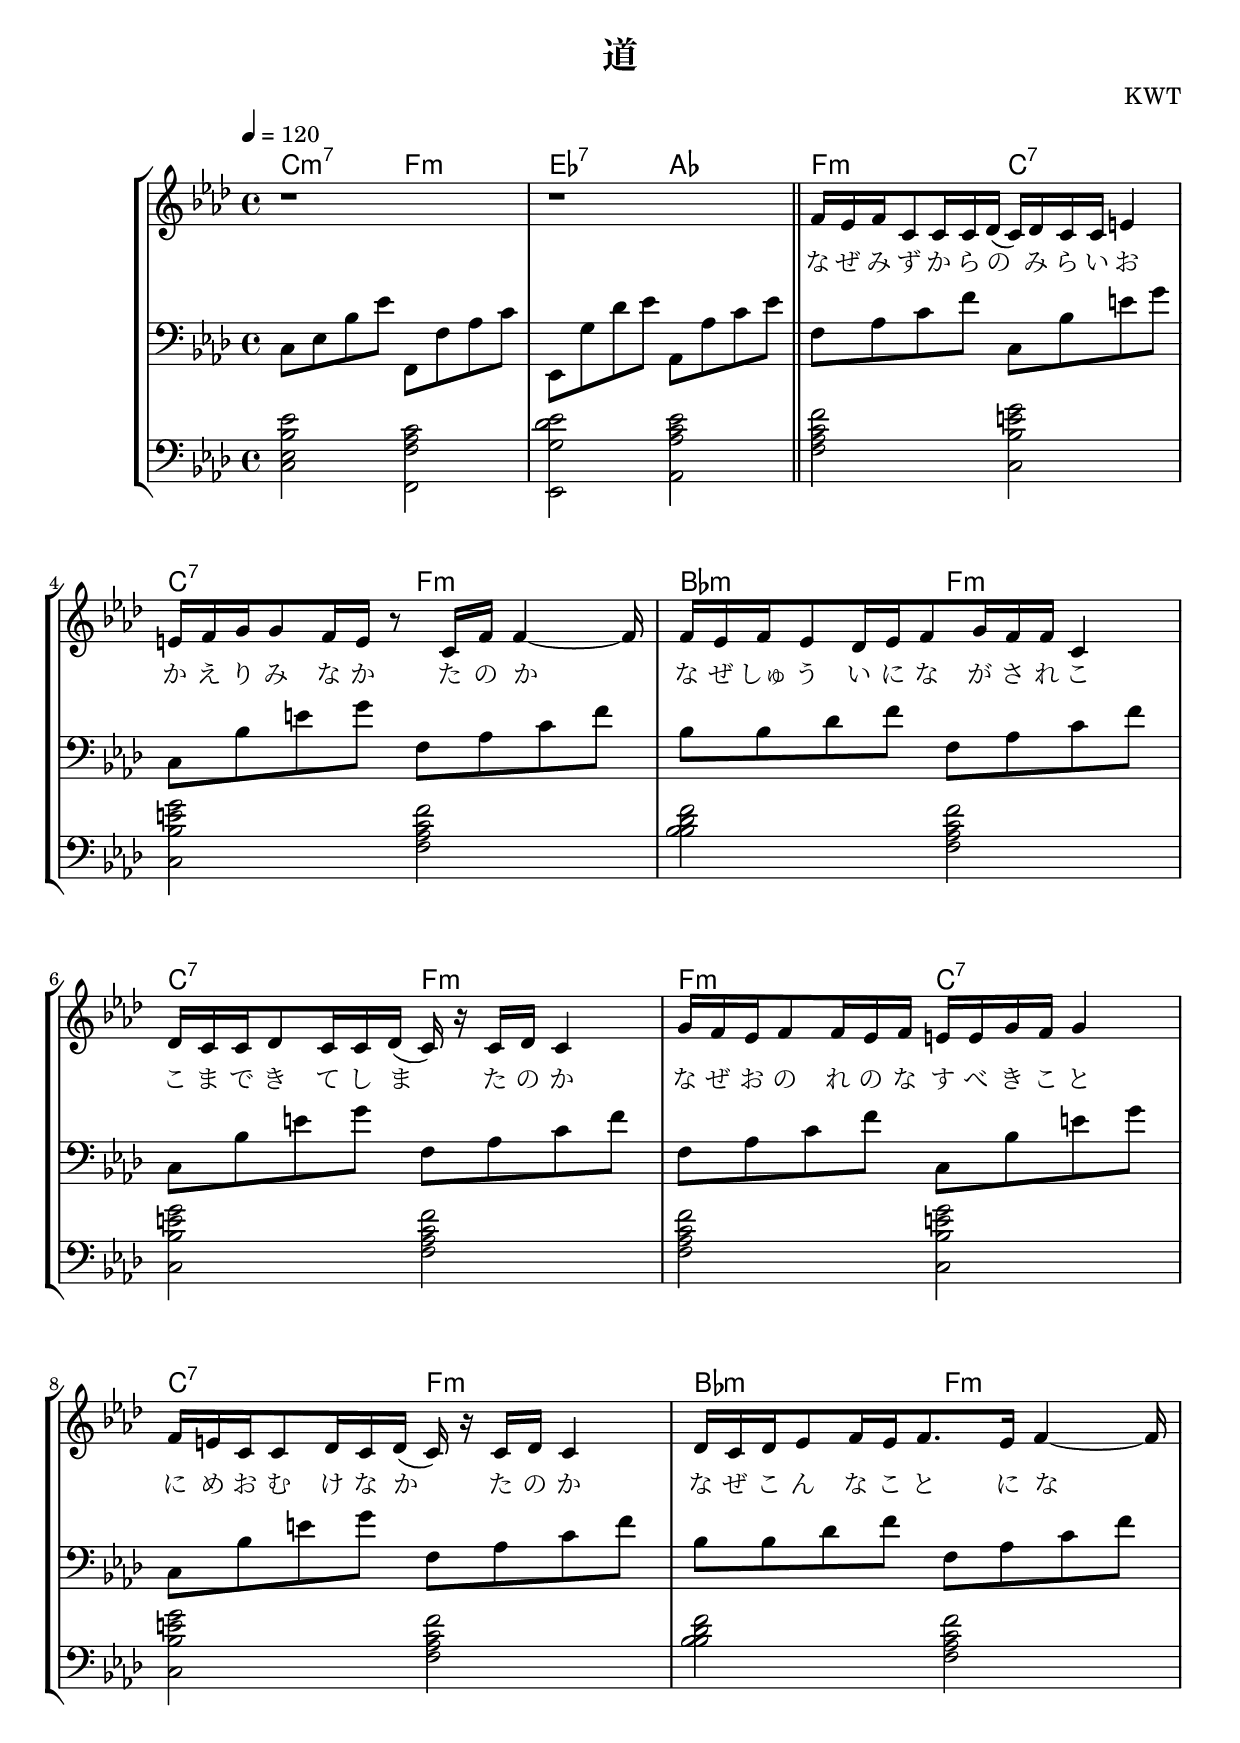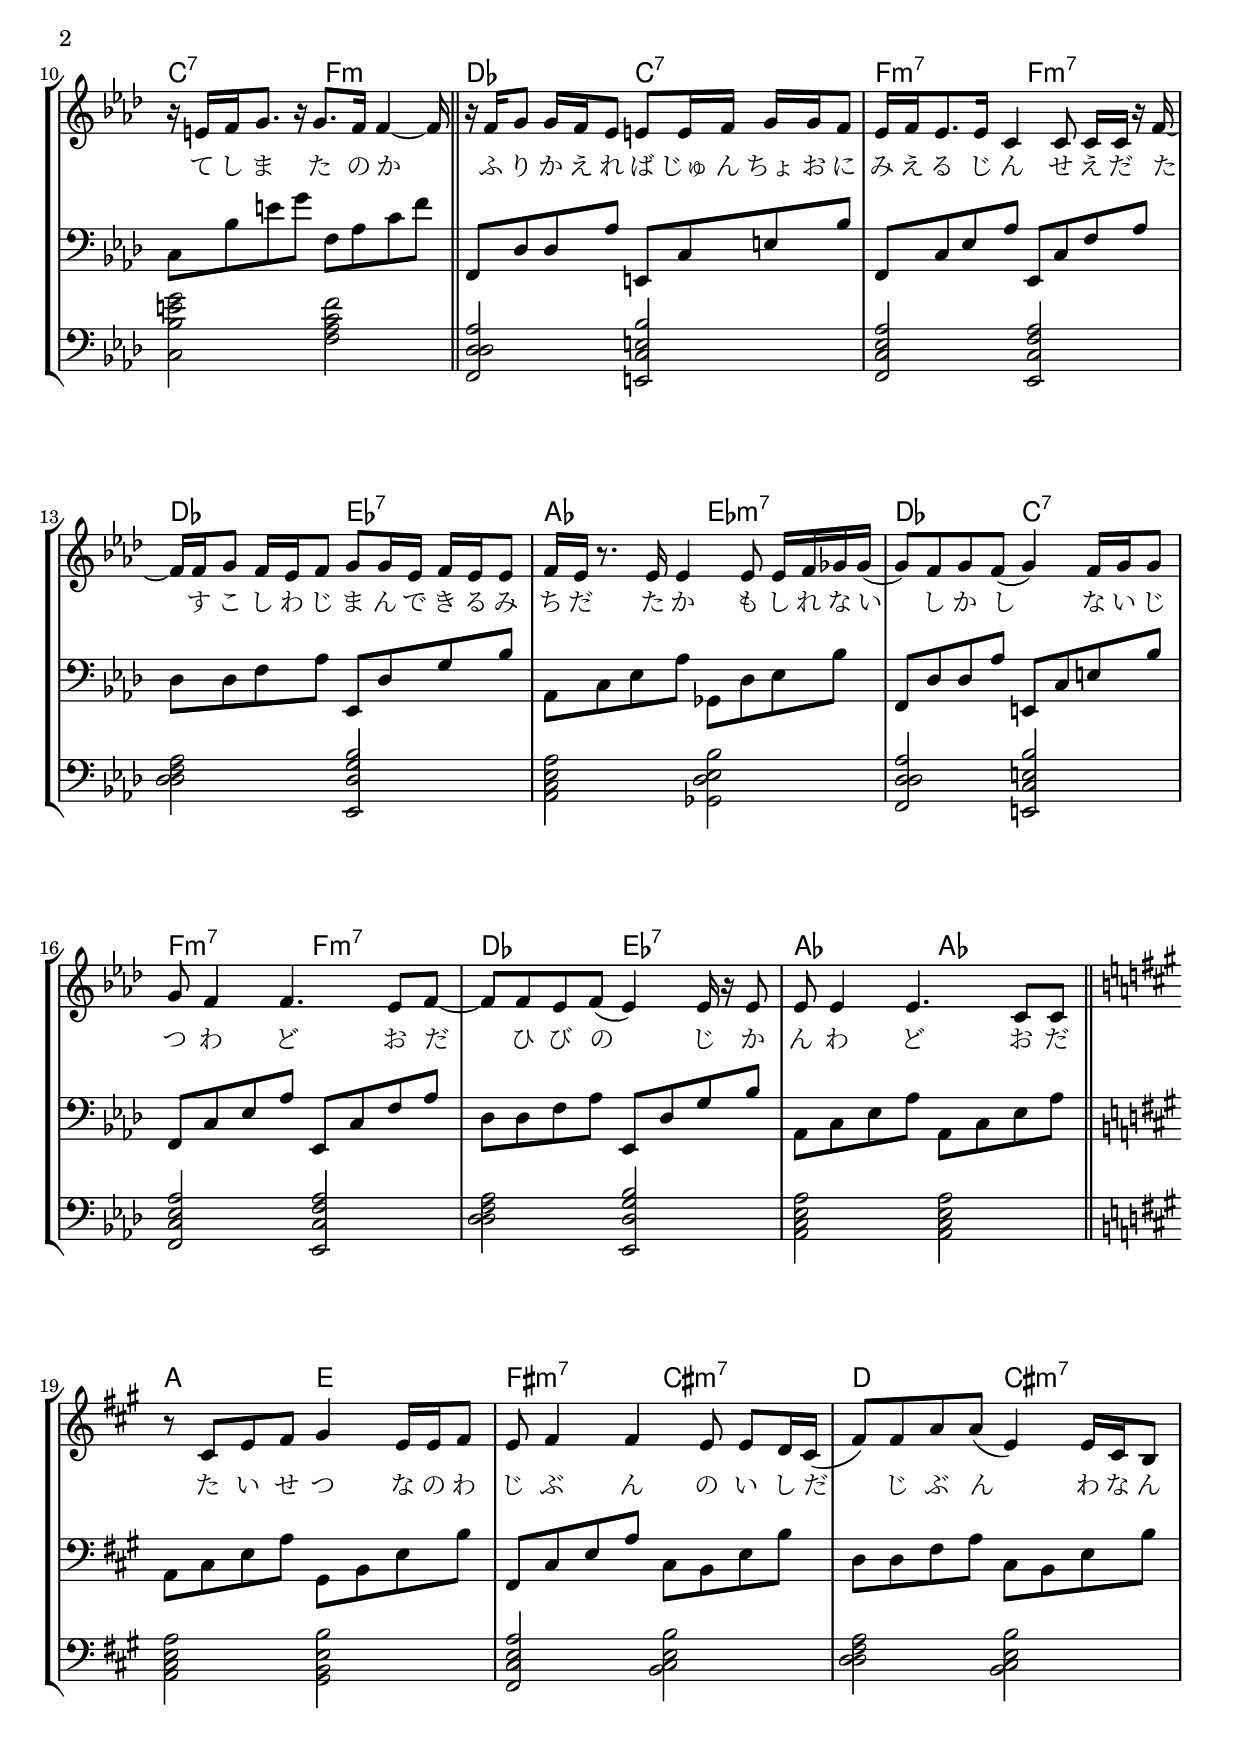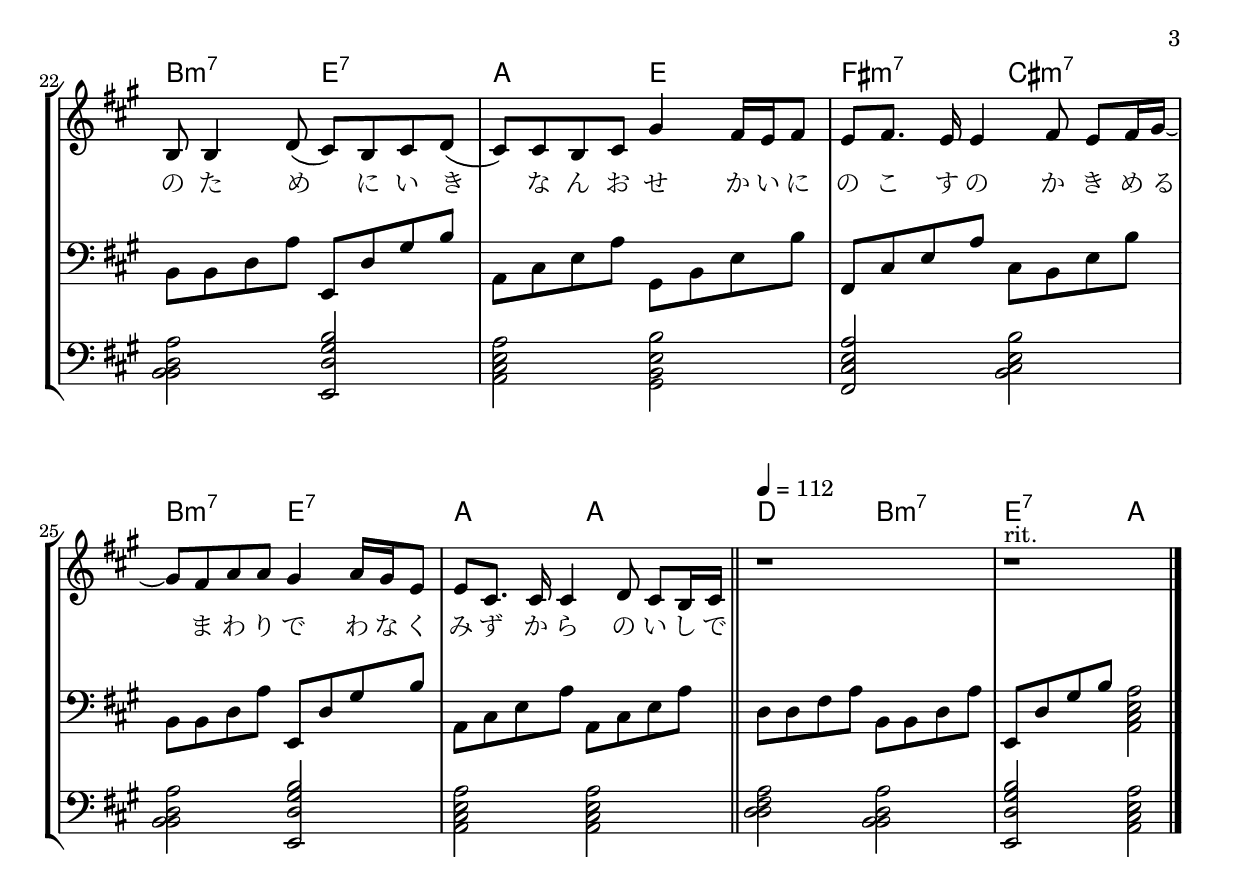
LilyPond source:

\version "2.12.1"

\header {
	title = \markup {道}
	composer = \markup \center-column {KWT}
}

harmony = \chordmode {
	c2:min7 f:m es:7 as 

	f:m c:7 c:7 f:m bes:m f:m c:7 f:m f:m c:7 c:7 f:m bes:m f:m c:7 f:m 

	des c:7 f:min7 f:min7 des es:7 as es:min7 des c:7 f:min7 f:min7 des es:7 as as 

	a e fis:min7 cis:min7 d cis:min7 b:min7 e:7 a e fis:min7 cis:min7 b:min7 e:7 a a 

	d b:min7 e:7 a 
}

melody = {
	\key as \major
	\tempo 4 = 120
	r1 | r1   
	\set Staff.midiInstrument = #"mmi0.42"
	 f'16  es'16  f'16  c'8  c'16  c'16  des'16  (c'16)  des'16  c'16  c'16  e'4 
	e'16  f'16  g'16  g'8  f'16  e'16  r8  c'16  f'16  f'4~f'16 
	f'16  es'16  f'16  es'8  des'16  es'16  f'8  g'16  f'16  f'16  c'4 
	des'16  c'16  c'16  des'8  c'16  c'16  des'16  (c'16)  r16  c'16  des'16  c'4 
	g'16  f'16  es'16  f'8  f'16  es'16  f'16  e'16  e'16  g'16  f'16  g'4 
	f'16  e'16  c'16  c'8  des'16  c'16  des'16  (c'16)  r16  c'16  des'16  c'4 
	des'16  c'16  des'16  es'8  f'16  es'16  f'8.  es'16  f'4~f'16 
	r16  e'16  f'16  g'8.  r16  g'8.  f'16  f'4~f'16
	\set Staff.midiInstrument = #"mmi0.42"
	r16 f'16  g'8  g'16  f'16  es'8  e'8  e'16  f'16  g'16  g'16  f'8 
	es'16  f'16  es'8.  es'16  c'4  c'8  c'16  c'16  r16  f'16~ 
	f'16  f'16  g'8  f'16  es'16  f'8  g'8  g'16  es'16  f'16  es'16  es'8 
	f'16  es'16  r8.  es'16  es'4  es'8  es'16  f'16  ges'16  ges'16 
	(g'8)  f'8  g'8  f'8  (g'4)  f'16  g'16  g'8 
	g'8  f'4  f'4.  es'8  f'8~ 
	f'8  f'8  es'8  f'8  (es'4)  es'16  r16  es'8 
	es'8  es'4  es'4.  c'8  c'8
	\set Staff.midiInstrument = #"mmi0.42"
		\key a \major
r8 cis'8  e'8  fis'8  gis'4  e'16  e'16  fis'8 
	e'8  fis'4  fis'4  e'8  e'8  d'16  cis'16 
	(fis'8)  fis'8  a'8  a'8  (e'4)  e'16  cis'16  b8 
	b8  b4  d'8  (cis'8)  b8  cis'8  d'8 
	(cis'8)  cis'8  b8  cis'8  gis'4  fis'16  e'16  fis'8 
	e'8  fis'8.  e'16  e'4  fis'8  e'8  fis'16  gis'16~ 
	gis'8  fis'8  a'8  a'8  gis'4  a'16  gis'16  e'8 
	e'8  cis'8.  cis'16  cis'4  d'8  cis'8  b16  cis'16
	\tempo 4 = 112
	r1 | r1^"rit." \bar "|."
}

words = \lyricmode {
	
	な  ぜ  み  ず  か  ら  の  み  ら  い  お  か  え  り  み  な  か  た  の  か  な  ぜ  しゅ  う  い  に  な  が  さ  れ  こ  こ  ま  で  き  て  し  ま  た  の  か  な  ぜ  お  の  れ  の  な  す  べ  き  こ  と  に  め  お  む  け  な  か  た  の  か  な  ぜ  こ  ん  な  こ  と  に  な  て  し  ま  た  の  か  
	ふ  り  か  え  れ  ば  じゅ  ん  ちょ  お  に  み  え  る  じ  ん  せ  え  だ  た  す  こ  し  わ  じ  ま  ん  で  き  る  み  ち  だ  た  か  も  し  れ  な  い  し  か  し  な  い  じ  つ  わ  ど  お  だ  ひ  び  の  じ  か  ん  わ  ど  お  だ  
	た  い  せ  つ  な  の  わ  じ  ぶ  ん  の  い  し  だ  じ  ぶ  ん  わ  な  ん  の  た  め  に  い  き  な  ん  お  せ  か  い  に  の  こ  す  の  か  き  め  る  ま  わ  り  で  わ  な  く  み  ず  か  ら  の  い  し  で  
	
}

tempochange = {
	\tempo 4 = 120
	r1 | r1 \bar "||"
	\tempo 4 = 120
	r1 | r1 | r1 | r1 | r1 | r1 | r1 | r1 \bar "||"
	\tempo 4 = 120
	r1 | r1 | r1 | r1 | r1 | r1 | r1 | r1 \bar "||"
	\tempo 4 = 120
	r1 | r1 | r1 | r1 | r1 | r1 | r1 | r1 \bar "||"
	\tempo 4 = 112
	r1 | \tempo 4 = 84 r2 \tempo 4 = 74 r2 \bar "|."
}

mainacc = {
	\clef bass
	\set Staff.midiInstrument = #"Acoustic Guitar (steel)"
	\key as \major
	\tempo 4 = 120
	c8 es8 bes8 es'8
	f,8 f8 as8 c'8
	es,8 g8 des'8 es'8
	as,8 as8 c'8 es'8
	\bar "||"

	\set Staff.midiInstrument = #"Acoustic Guitar (steel)"
	f8 as8 c'8 f'8
	c8 bes8 e'8 g'8
	c8 bes8 e'8 g'8
	f8 as8 c'8 f'8
	bes8 bes8 des'8 f'8
	f8 as8 c'8 f'8
	c8 bes8 e'8 g'8
	f8 as8 c'8 f'8
	f8 as8 c'8 f'8
	c8 bes8 e'8 g'8
	c8 bes8 e'8 g'8
	f8 as8 c'8 f'8
	bes8 bes8 des'8 f'8
	f8 as8 c'8 f'8
	c8 bes8 e'8 g'8
	f8 as8 c'8 f'8
	\bar "||"

	\set Staff.midiInstrument = #"Acoustic Guitar (steel)"
	f,8 des8 des8 as8
	e,8 c8 e8 bes8
	f,8 c8 es8 as8
	es,8 c8 f8 as8
	des8 des8 f8 as8
	es,8 des8 g8 bes8
	as,8 c8 es8 as8
	ges,8 des8 es8 bes8
	f,8 des8 des8 as8
	e,8 c8 e8 bes8
	f,8 c8 es8 as8
	es,8 c8 f8 as8
	des8 des8 f8 as8
	es,8 des8 g8 bes8
	as,8 c8 es8 as8
	as,8 c8 es8 as8
	\bar "||"

	\set Staff.midiInstrument = #"Acoustic Guitar (steel)"
	\key a \major
	a,8 cis8 e8 a8
	gis,8 b,8 e8 b8
	fis,8 cis8 e8 a8
	cis8 b,8 e8 b8
	d8 d8 fis8 a8
	cis8 b,8 e8 b8
	b,8 b,8 d8 a8
	e,8 d8 gis8 b8
	a,8 cis8 e8 a8
	gis,8 b,8 e8 b8
	fis,8 cis8 e8 a8
	cis8 b,8 e8 b8
	b,8 b,8 d8 a8
	e,8 d8 gis8 b8
	a,8 cis8 e8 a8
	a,8 cis8 e8 a8
	\bar "||"

	\set Staff.midiInstrument = #"Acoustic Guitar (steel)"
	\tempo 4 = 112
	d8 d8 fis8 a8
	b,8 b,8 d8 a8
	e,8 d8 gis8 b8
	<a, cis e a>2
	\bar "|."
}

subacc = {
	\clef bass
	\set Staff.midiInstrument = #"Electric Guitar (clean)"
	\key as \major
	\tempo 4 = 120
	<c es bes es'>2
	<f, f as c'>2
	<es, g des' es'>2
	<as, as c' es'>2
	\bar "||"

	\set Staff.midiInstrument = #"Electric Guitar (clean)"
	<f as c' f'>2
	<c bes e' g'>2
	<c bes e' g'>2
	<f as c' f'>2
	<bes bes des' f'>2
	<f as c' f'>2
	<c bes e' g'>2
	<f as c' f'>2
	<f as c' f'>2
	<c bes e' g'>2
	<c bes e' g'>2
	<f as c' f'>2
	<bes bes des' f'>2
	<f as c' f'>2
	<c bes e' g'>2
	<f as c' f'>2
	\bar "||"

	\set Staff.midiInstrument = #"Electric Guitar (clean)"
	<f, des des as>2
	<e, c e bes>2
	<f, c es as>2
	<es, c f as>2
	<des des f as>2
	<es, des g bes>2
	<as, c es as>2
	<ges, des es bes>2
	<f, des des as>2
	<e, c e bes>2
	<f, c es as>2
	<es, c f as>2
	<des des f as>2
	<es, des g bes>2
	<as, c es as>2
	<as, c es as>2
	\bar "||"

	\set Staff.midiInstrument = #"Electric Guitar (clean)"
	\key a \major
	<a, cis e a>2
	<gis, b, e b>2
	<fis, cis e a>2
	<cis b, e b>2
	<d d fis a>2
	<cis b, e b>2
	<b, b, d a>2
	<e, d gis b>2
	<a, cis e a>2
	<gis, b, e b>2
	<fis, cis e a>2
	<cis b, e b>2
	<b, b, d a>2
	<e, d gis b>2
	<a, cis e a>2
	<a, cis e a>2
	\bar "||"

	\set Staff.midiInstrument = #"Electric Guitar (clean)"
	\tempo 4 = 112
	<d d fis a>2
	<b, b, d a>2
	<e, d gis b>2
	<a, cis e a>2
	\bar "|."
}

percA = {
	\drummode {
	r1 |r1 \bar "||"
	hh4 hh8 hh2 r8  |\times 16/32{ hh2 hh8. hh8. hh4. hh2. } |hh4 hh8 hh2 r8  |hh4 hh8 hh4 hh4.  |hh4 hh8 hh2 r8  |\times 16/32{ hh2 hh8. hh8. hh4. hh2. } |hh4 hh8 hh2 r8  |\times 16/32{ hh2 hh8. hh1 r4 r16 } \bar "||"
	hh4 hh8 hh2 r8  |\times 16/32{ hh2 hh8. hh8. hh4. hh2. } |hh4 hh8 hh2 r8  |hh4 hh8 hh4 hh4.  |hh4 hh8 hh2 r8  |\times 16/32{ hh2 hh8. hh8. hh4. hh2. } |hh4 hh8 hh2 r8  |\times 16/32{ hh2 hh8. hh1 r4 r16 } \bar "||"
	hh8 hh8 hh8 hh8 hh8 hh8 hh8 hh8  |hh8 hh8 hh8 hh8 hh4 hh8 hh8  |hh8 hh8 hh8 hh8 hh8 hh8 hh8 hh8  |hh8 hh8 hh8 hh2 r8  |hh8 hh8 hh8 hh8 hh8 hh8 hh8 hh8  |hh8 hh8 hh8 hh8 hh4 hh8 hh8  |hh8 hh8 hh8 hh8 hh8 hh8 hh8 hh8  |r8 hh2. r8  \bar "||"
	r1  |r2. hho4  \bar "|."
	}
}

percB = {
	\drummode {
	r1 |r1 \bar "||"
	r16 hhp8 hhp8 hhp2 r8.  |\times 16/32{ r8 hhp4 hhp4 hhp8 hhp2 r8 hhp2 r8 } |r16 hhp8 hhp8 hhp2 r8.  |r16 hhp8 hhp8 hhp8. hhp2  |r16 hhp8 hhp8 hhp2 r8.  |\times 16/32{ r8 hhp4 hhp4 hhp8 hhp2 r8 hhp2 r8 } |r16 hhp8 hhp8 hhp2 r8.  |\times 16/32{ r8 hhp4 hhp4 hhp8 hhp1 r4 } \bar "||"
	r16 hhp8 hhp8 hhp2 r8.  |\times 16/32{ r8 hhp4 hhp4 hhp8 hhp2 r8 hhp2 r8 } |r16 hhp8 hhp8 hhp2 r8.  |r16 hhp8 hhp8 hhp8. hhp2  |r16 hhp8 hhp8 hhp2 r8.  |\times 16/32{ r8 hhp4 hhp4 hhp8 hhp2 r8 hhp2 r8 } |r16 hhp8 hhp8 hhp2 r8.  |\times 16/32{ r8 hhp4 hhp4 hhp8 hhp1 r4 } \bar "||"
	r4 sn8. sn8 sn8. sn8. sn16  |r4 sn8. sn8 sn8. sn4  |r4 sn8. sn8 sn8. sn8. sn16  |r8 sn8 sn4 sn8 sn16 sn8 sn8 sn16  |r4 sn8. sn8 sn8. sn8. sn16  |r4 sn8. sn8 sn8. sn4  |r4 sn8. sn8 sn8. sn8. sn16  |r4 sn2 sn4  \bar "||"
	r16 hhp16 hhp8 hhp16 hhp8 hhp2 r16  |r16 hhp16 hhp8 hhp16 hhp8 hhp2 hhp16  \bar "|."
	}
}

percC = {
	\drummode {
	r1 |r1 \bar "||"
	r1  |\times 16/32{ r1 r2 hho2 } |r1  |\times 16/32{ r1 r2 hho2 } |r1  |\times 16/32{ r1 r2 hho2 } |r1  |\times 16/32{ r1 r2 hho2 } \bar "||"
	r1  |\times 16/32{ r1 r2 hho2 } |r1  |\times 16/32{ r1 r2 hho2 } |r1  |\times 16/32{ r1 r2 hho2 } |r1  |\times 16/32{ r1 r2 hho2 } \bar "||"
	bd8 bd4 bd2 bd8  |bd8 bd2 bd4.  |bd8 bd4 bd2 bd8  |bd4 r16 bd8. bd2  |bd8 bd4 bd2 bd8  |bd8 bd2 bd4.  |bd8 bd4 bd2 bd8  |bd8 bd4. bd4. bd8  \bar "||"
	hh8. hh8. hh2 r8  |hh8. hh8. hh4 hh4 hh8  \bar "|."
	}
}

percD = {
	\drummode {
	r1 |r1 \bar "||"
	bd8. bd8. bd2 bd8  |\times 16/32{ bd4. bd4. bd2 bd2 bd4 } |bd8. bd8. bd2 bd8  |bd8. bd8. bd2 r8  |bd8. bd8. bd2 bd8  |\times 16/32{ bd4. bd4. bd2 bd2 bd4 } |bd8. bd8. bd2 bd8  |\times 16/32{ bd4. bd4. bd8 bd2 r8 bd2 } \bar "||"
	bd8. bd8. bd2 bd8  |\times 16/32{ bd4. bd4. bd2 bd2 bd4 } |bd8. bd8. bd2 bd8  |bd8. bd8. bd2 r8  |bd8. bd8. bd2 bd8  |\times 16/32{ bd4. bd4. bd2 bd2 bd4 } |bd8. bd8. bd2 bd8  |\times 16/32{ bd4. bd4. bd8 bd2 r8 bd2 } \bar "||"
	r1  |r2 r8 hho4.  |r1  |r4. r16 hho2 r16  |r1  |r2 r8 hho4.  |r1  |r4. r16 hho2 r16  \bar "||"
	r2 ss2  |r2 ss2  \bar "|."
	}
}

percE = {
	\drummode {
	r1 |r1 \bar "||"
	r2 ss2  |\times 16/32{ r1 ss1 } |r2 ss2  |\times 16/32{ r1 ss1 } |r2 ss2  |\times 16/32{ r1 ss1 } |r2 ss2  |\times 16/32{ r1 ss1 } \bar "||"
	r2 ss2  |\times 16/32{ r1 ss1 } |r2 ss2  |\times 16/32{ r1 ss1 } |r2 ss2  |\times 16/32{ r1 ss1 } |r2 ss2  |\times 16/32{ r1 ss1 } \bar "||"
	r1 |r1 |r1 |r1 |r1 |r1 |r1 |cymc1  \bar "||"
	bd2 r8 bd4 bd8  |bd4. bd4 bd4.  \bar "|."
	}
}

percF = {
	\drummode {
	r1 | r1 \bar "||"
	r1 |r1 |r1 |r2 r8. sn16 sn4  |r1 |r1 |r1 |\times 16/32{ r1 sn4 sn8 sn2 r8 } \bar "||"
	r1 |r1 |r1 |r2 r8. sn16 sn4  |r1 |r1 |r1 |\times 16/32{ r1 sn4 sn8 sn2 r8 } \bar "||"
	r1 |r1 |r1 |r1 |r1 |r1 |r1 |r4 r16 tommh16 tommh4. tommh4  \bar "||"
	r1 | r1 \bar "|."
	}
}

percG = {
	\drummode {
	r1 | r1 \bar "||"
	r1 |r1 |r1 |r2. r8 tomml8  |r1 |r1 |r1 |r2. r8 tomml8  \bar "||"
	r1 |r1 |r1 |r2. r8 tomml8  |r1 |r1 |r1 |r2. r8 tomml8  \bar "||"
	r1 |r1 |r1 |r1 |r1 |r1 |r1 |r4. r16 tomml4. tomml8.  \bar "||"
	r1 | r1 \bar "|."
	}
}

percH = {
	\drummode {
	r1 | r1 \bar "||"
	r1 |r1 |r1 |r1 |r1 |r1 |r1 |\times 16/32{ r1 r2 r8 tommh4. } \bar "||"
	r1 |r1 |r1 |r1 |r1 |r1 |r1 |\times 16/32{ r1 r2 r8 tommh4. } \bar "||"
	r1 |r1 |r1 |r1 |r1 |r1 |r1 |r2 r16 toml8 toml4 r16  \bar "||"
	r1 | r1 \bar "|."
	}
}

percI = {
	\drummode {
	r1 | r1 \bar "||"
	r1 |r1 |r1 |r1 |r1 |r1 |r1 |\times 16/32{ r1 r2. tomfh4 } \bar "||"
	r1 |r1 |r1 |r1 |r1 |r1 |r1 |\times 16/32{ r1 r2. tomfh4 } \bar "||"
	r1 |r1 |r1 |r1 |r1 |r1 |r1 |r2 r8 tomfh4 tomfh8  \bar "||"
	r1 | r1 \bar "|."
	}
}

\score {
	<<
		\new StaffGroup <<
			\new ChordNames {\harmony}
			\new Voice = "melody" {\melody}
			\new Lyrics \lyricsto "melody" \words
			\new Staff = "mainacc" {\mainacc}
			\new Staff = "subacc" {\subacc}
		>>
	>>
	\layout { }
}
